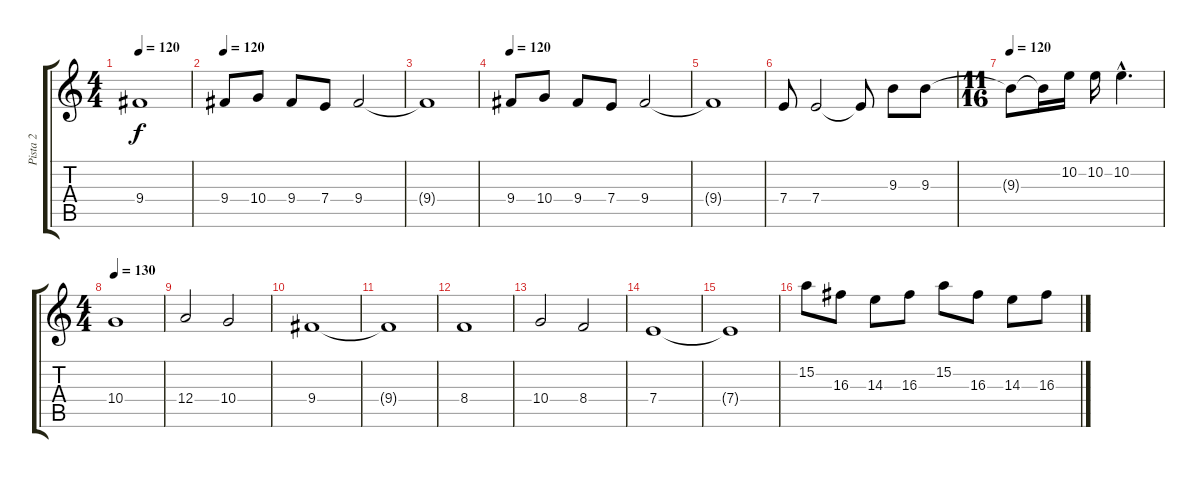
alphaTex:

\track ("Pista 2" "Pista 2") {instrument distortionguitar}
\staff {score tabs}
\tuning (B3 Gb3 D3 A2 E2 B1) {hide}
\ts (4 4)
\tempo 120
\clef g2
\ks c
9.4{t}.1{dy f} |
\tempo 120
9.4.8 10.4.8 9.4.8 7.4.8 9.4.2 |
9.4{t}.1 |
\tempo 120
9.4.8 10.4.8 9.4.8 7.4.8 9.4.2 |
9.4{t}.1 |
7.4.8 7.4.2 7.4{t}.8 9.3.8 9.3.8 |
\ts (11 16)
\tempo 120
9.3{t}.8 9.3{t}.16 10.2.16 10.2.16 10.2{hac}.4{d} |
\ts (4 4)
\tempo 130
10.4.1 |
12.4.2 10.4.2 |
9.4.1 |
9.4{t}.1 |
8.4.1 |
10.4.2 8.4.2 |
7.4.1 |
7.4{t}.1 |
15.2.8 16.3.8 14.3.8 16.3.8 15.2.8 16.3.8 14.3.8 16.3.8
